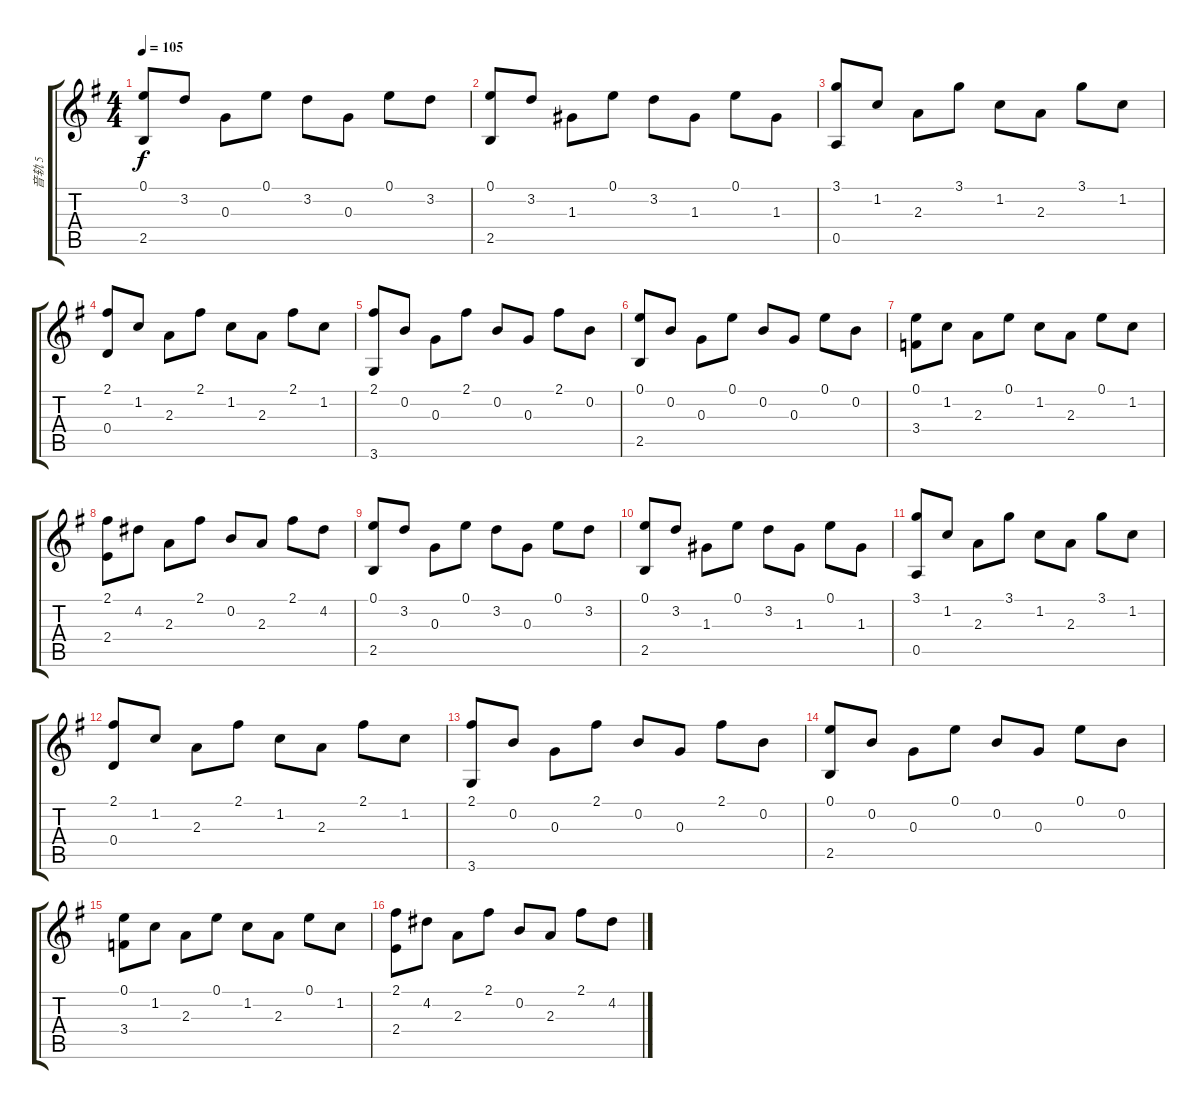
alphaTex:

\track ("音轨 5" "音轨 5") {instrument acousticguitarsteel}
\staff {score tabs}
\tuning (E4 B3 G3 D3 A2 E2) {hide}
\ts (4 4)
\tempo 105
\clef g2
\ks g
(0.1 2.5).8{dy f} 3.2.8 0.3.8 0.1.8 3.2.8 0.3.8 0.1.8{txt ""} 3.2.8 |
(0.1 2.5).8 3.2.8 1.3.8 0.1.8 3.2.8 1.3.8 0.1.8 1.3.8 |
(3.1 0.5).8 1.2.8 2.3.8 3.1.8 1.2.8 2.3.8 3.1.8 1.2.8 |
(2.1 0.4).8 1.2.8 2.3.8 2.1.8 1.2.8 2.3.8 2.1.8 1.2.8 |
(2.1 3.6).8 0.2.8 0.3.8 2.1.8 0.2.8 0.3.8 2.1.8 0.2.8 |
(0.1 2.5).8 0.2.8 0.3.8 0.1.8 0.2.8 0.3.8 0.1.8 0.2.8 |
(0.1 3.4).8 1.2.8 2.3.8 0.1.8 1.2.8 2.3.8 0.1.8 1.2.8 |
(2.1 2.4).8 4.2.8 2.3.8 2.1.8 0.2.8 2.3.8 2.1.8 4.2.8 |
(0.1 2.5).8 3.2.8 0.3.8 0.1.8 3.2.8 0.3.8 0.1.8 3.2.8 |
(0.1 2.5).8 3.2.8 1.3.8 0.1.8 3.2.8 1.3.8 0.1.8 1.3.8 |
(3.1 0.5).8 1.2.8 2.3.8 3.1.8 1.2.8 2.3.8 3.1.8 1.2.8 |
(2.1 0.4).8 1.2.8 2.3.8 2.1.8 1.2.8 2.3.8 2.1.8 1.2.8 |
(2.1 3.6).8 0.2.8 0.3.8 2.1.8 0.2.8 0.3.8 2.1.8 0.2.8 |
(0.1 2.5).8 0.2.8 0.3.8 0.1.8 0.2.8 0.3.8 0.1.8 0.2.8 |
(0.1 3.4).8 1.2.8 2.3.8 0.1.8 1.2.8 2.3.8 0.1.8 1.2.8 |
(2.1 2.4).8 4.2.8 2.3.8 2.1.8 0.2.8 2.3.8 2.1.8 4.2.8
